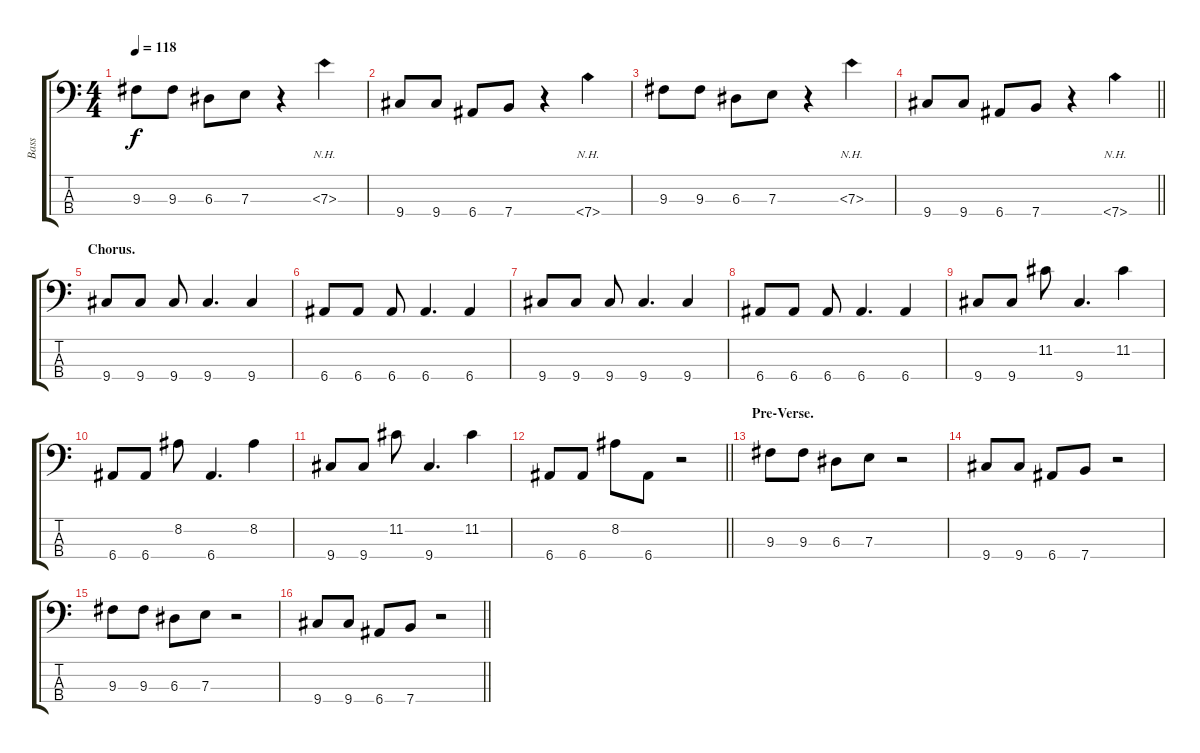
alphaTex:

\track ("Bass" "Bass") {instrument electricbassfinger}
\staff {score tabs}
\tuning (G2 D2 A1 E1) {hide}
\ts (4 4)
\tempo 118
\clef f4
\ks c
9.3.8{dy f} 9.3.8 6.3.8 7.3.8 r.4 7.3{nh}.4 |
9.4.8 9.4.8 6.4.8 7.4.8 r.4 7.4{nh}.4 |
9.3.8 9.3.8 6.3.8 7.3.8 r.4 7.3{nh}.4 |
\barLineRight lightlight
9.4.8 9.4.8 6.4.8 7.4.8 r.4 7.4{nh}.4 |
\section ("" "Chorus.")
9.4.8 9.4.8 9.4.8 9.4.4{d} 9.4.4 |
6.4.8 6.4.8 6.4.8 6.4.4{d} 6.4.4 |
9.4.8 9.4.8 9.4.8 9.4.4{d} 9.4.4 |
6.4.8 6.4.8 6.4.8 6.4.4{d} 6.4.4 |
9.4.8 9.4.8 11.2.8 9.4.4{d} 11.2.4 |
6.4.8 6.4.8 8.2.8 6.4.4{d} 8.2.4 |
9.4.8 9.4.8 11.2.8 9.4.4{d} 11.2.4 |
\barLineRight lightlight
6.4.8 6.4.8 8.2.8 6.4.8 r.2 |
\section ("" "Pre-Verse.")
9.3.8 9.3.8 6.3.8 7.3.8 r.2 |
9.4.8 9.4.8 6.4.8 7.4.8 r.2 |
9.3.8 9.3.8 6.3.8 7.3.8 r.2 |
\barLineRight lightlight
9.4.8 9.4.8 6.4.8 7.4.8 r.2
